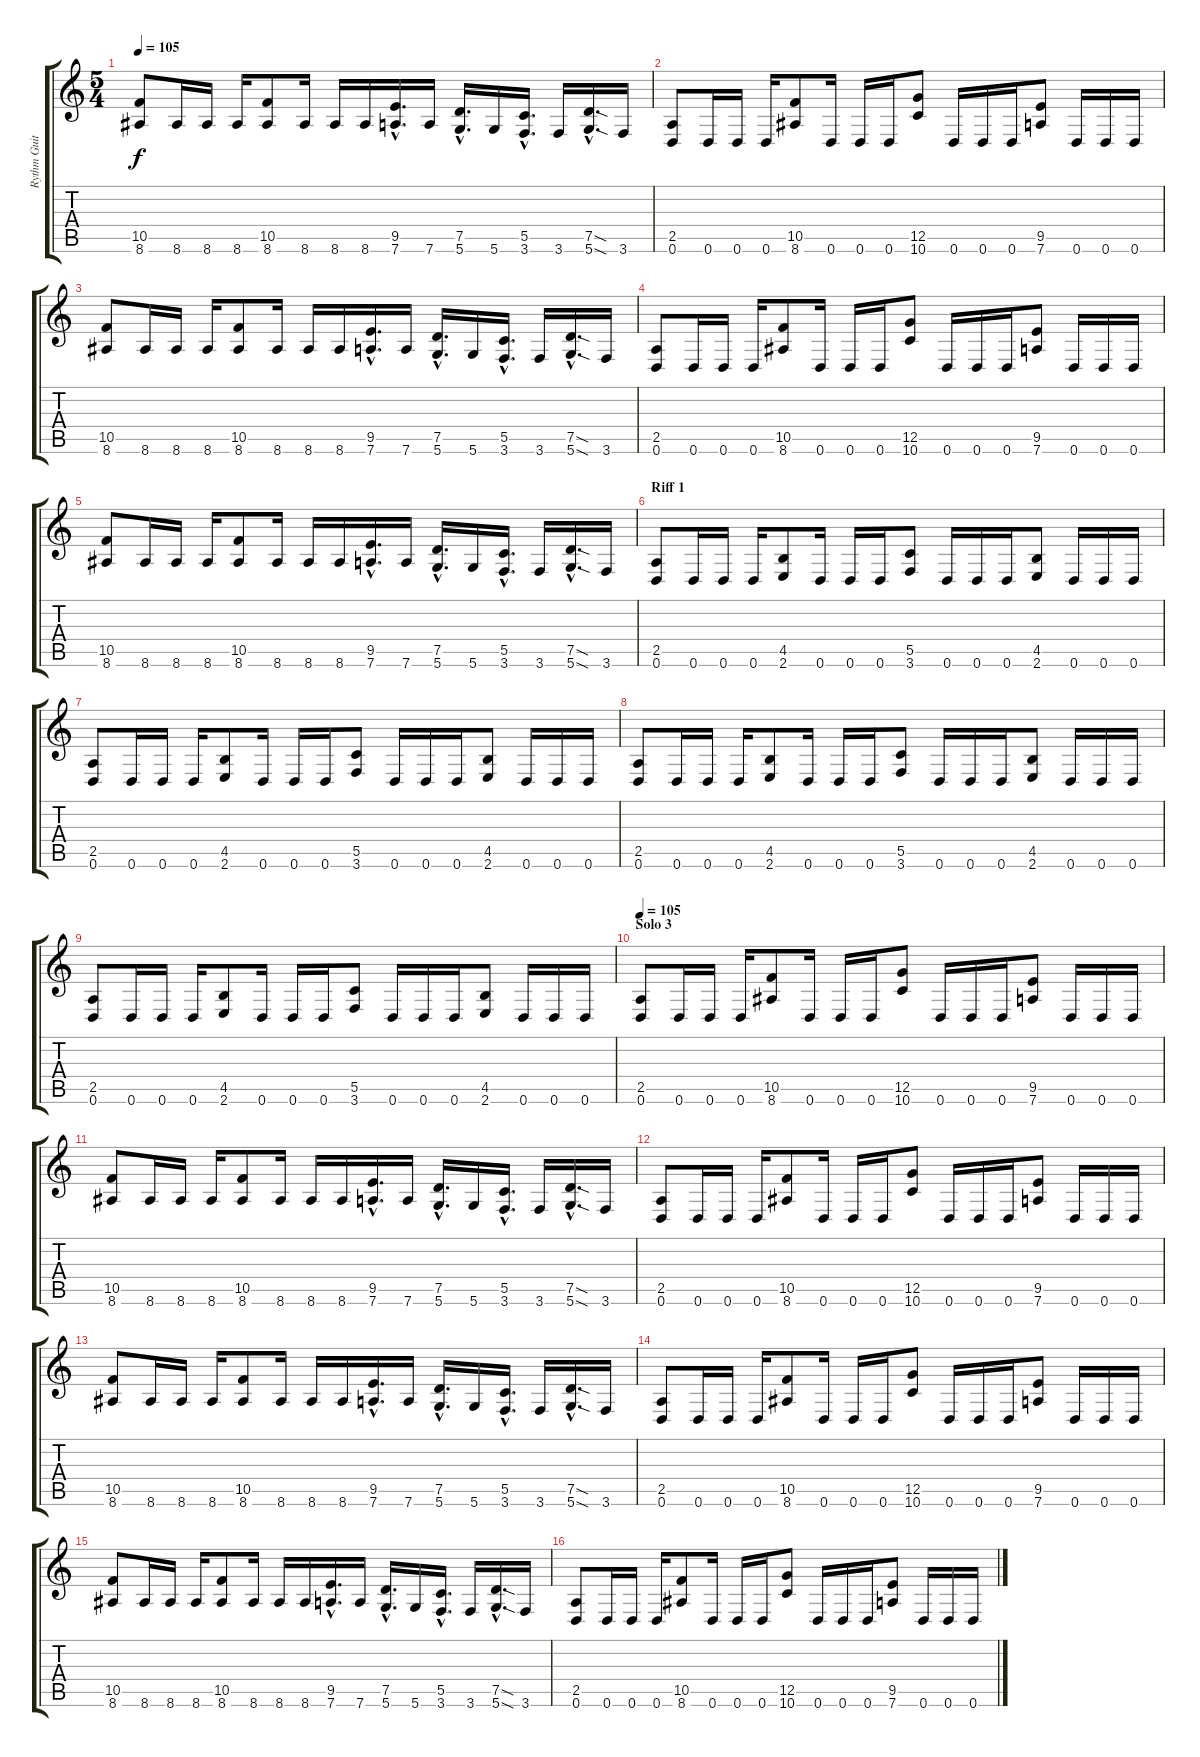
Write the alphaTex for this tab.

\track ("Rythm Guitar" "Rythm Guit") {instrument distortionguitar}
\staff {score tabs}
\tuning (D4 A3 F3 C3 G2 D2) {hide}
\ts (5 4)
\tempo 105
\clef g2
\ks c
(10.5 8.6).8{dy f} 8.6.16 8.6.16 8.6.16 (10.5 8.6).8 8.6.16 8.6.16 8.6.16 (9.5{hac} 7.6{hac}).16{d} 7.6.16 (7.5{hac} 5.6{hac}).16{d} 5.6.16 (5.5{hac} 3.6{hac}).16{d} 3.6.16 (7.5{sod hac} 5.6{sod hac}).16{d} 3.6.16 |
(2.5 0.6).8 0.6.16 0.6.16 0.6.16 (10.5 8.6).8 0.6.16 0.6.16 0.6.16 (12.5 10.6).8 0.6.16 0.6.16 0.6.16 (9.5 7.6).8 0.6.16 0.6.16 0.6.16 |
(10.5 8.6).8 8.6.16 8.6.16 8.6.16 (10.5 8.6).8 8.6.16 8.6.16 8.6.16 (9.5{hac} 7.6{hac}).16{d} 7.6.16 (7.5{hac} 5.6{hac}).16{d} 5.6.16 (5.5{hac} 3.6{hac}).16{d} 3.6.16 (7.5{sod hac} 5.6{sod hac}).16{d} 3.6.16 |
(2.5 0.6).8 0.6.16 0.6.16 0.6.16 (10.5 8.6).8 0.6.16 0.6.16 0.6.16 (12.5 10.6).8 0.6.16 0.6.16 0.6.16 (9.5 7.6).8 0.6.16 0.6.16 0.6.16 |
(10.5 8.6).8 8.6.16 8.6.16 8.6.16 (10.5 8.6).8 8.6.16 8.6.16 8.6.16 (9.5{hac} 7.6{hac}).16{d} 7.6.16 (7.5{hac} 5.6{hac}).16{d} 5.6.16 (5.5{hac} 3.6{hac}).16{d} 3.6.16 (7.5{sod hac} 5.6{sod hac}).16{d} 3.6.16 |
\section ("" "Riff 1")
(2.5 0.6).8 0.6.16 0.6.16 0.6.16 (4.5 2.6).8 0.6.16 0.6.16 0.6.16 (5.5 3.6).8 0.6.16 0.6.16 0.6.16 (4.5 2.6).8 0.6.16 0.6.16 0.6.16 |
(2.5 0.6).8 0.6.16 0.6.16 0.6.16 (4.5 2.6).8 0.6.16 0.6.16 0.6.16 (5.5 3.6).8 0.6.16 0.6.16 0.6.16 (4.5 2.6).8 0.6.16 0.6.16 0.6.16 |
(2.5 0.6).8 0.6.16 0.6.16 0.6.16 (4.5 2.6).8 0.6.16 0.6.16 0.6.16 (5.5 3.6).8 0.6.16 0.6.16 0.6.16 (4.5 2.6).8 0.6.16 0.6.16 0.6.16 |
(2.5 0.6).8 0.6.16 0.6.16 0.6.16 (4.5 2.6).8 0.6.16 0.6.16 0.6.16 (5.5 3.6).8 0.6.16 0.6.16 0.6.16 (4.5 2.6).8 0.6.16 0.6.16 0.6.16 |
\section ("" "Solo 3")
\tempo 105
(2.5 0.6).8 0.6.16 0.6.16 0.6.16 (10.5 8.6).8 0.6.16 0.6.16 0.6.16 (12.5 10.6).8 0.6.16 0.6.16 0.6.16 (9.5 7.6).8 0.6.16 0.6.16 0.6.16 |
(10.5 8.6).8 8.6.16 8.6.16 8.6.16 (10.5 8.6).8 8.6.16 8.6.16 8.6.16 (9.5{hac} 7.6{hac}).16{d} 7.6.16 (7.5{hac} 5.6{hac}).16{d} 5.6.16 (5.5{hac} 3.6{hac}).16{d} 3.6.16 (7.5{sod hac} 5.6{sod hac}).16{d} 3.6.16 |
(2.5 0.6).8 0.6.16 0.6.16 0.6.16 (10.5 8.6).8 0.6.16 0.6.16 0.6.16 (12.5 10.6).8 0.6.16 0.6.16 0.6.16 (9.5 7.6).8 0.6.16 0.6.16 0.6.16 |
(10.5 8.6).8 8.6.16 8.6.16 8.6.16 (10.5 8.6).8 8.6.16 8.6.16 8.6.16 (9.5{hac} 7.6{hac}).16{d} 7.6.16 (7.5{hac} 5.6{hac}).16{d} 5.6.16 (5.5{hac} 3.6{hac}).16{d} 3.6.16 (7.5{sod hac} 5.6{sod hac}).16{d} 3.6.16 |
(2.5 0.6).8 0.6.16 0.6.16 0.6.16 (10.5 8.6).8 0.6.16 0.6.16 0.6.16 (12.5 10.6).8 0.6.16 0.6.16 0.6.16 (9.5 7.6).8 0.6.16 0.6.16 0.6.16 |
(10.5 8.6).8 8.6.16 8.6.16 8.6.16 (10.5 8.6).8 8.6.16 8.6.16 8.6.16 (9.5{hac} 7.6{hac}).16{d} 7.6.16 (7.5{hac} 5.6{hac}).16{d} 5.6.16 (5.5{hac} 3.6{hac}).16{d} 3.6.16 (7.5{sod hac} 5.6{sod hac}).16{d} 3.6.16 |
(2.5 0.6).8 0.6.16 0.6.16 0.6.16 (10.5 8.6).8 0.6.16 0.6.16 0.6.16 (12.5 10.6).8 0.6.16 0.6.16 0.6.16 (9.5 7.6).8 0.6.16 0.6.16 0.6.16
